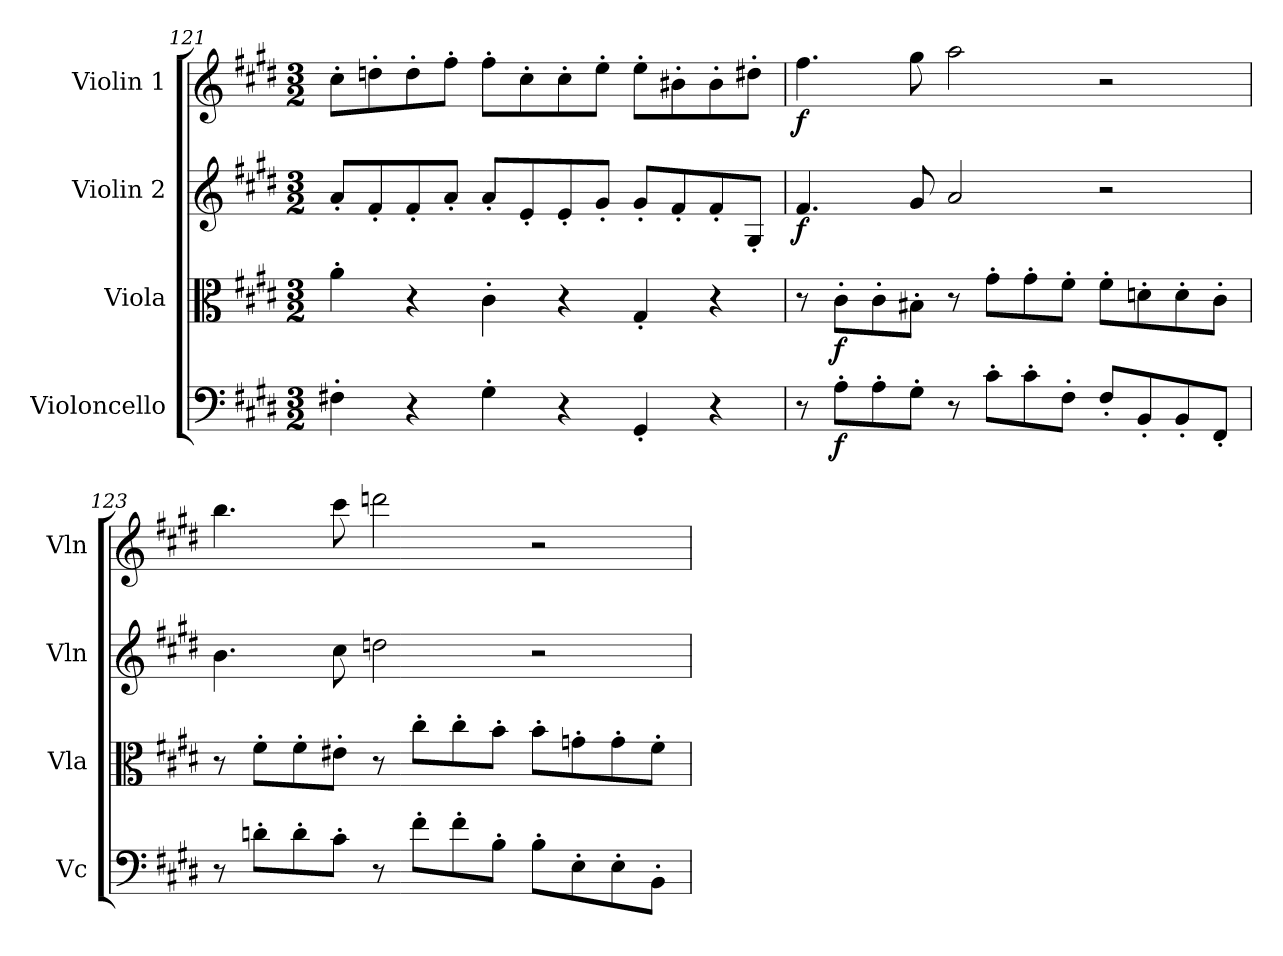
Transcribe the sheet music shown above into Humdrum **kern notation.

**kern	**dynam	**kern	**dynam	**kern	**dynam	**kern	**dynam
*part4	*part4	*part3	*part3	*part2	*part2	*part1	*part1
*staff4	*staff4	*staff3	*staff3	*staff2	*staff2	*staff1	*staff1
*I"Violoncello	*	*I"Viola	*	*I"Violin 2	*	*I"Violin 1	*
*I'Vc	*	*I'Vla	*	*I'Vln	*	*I'Vln	*
*clefF4	*	*clefC3	*	*clefG2	*	*clefG2	*
*k[f#c#g#d#]	*	*k[f#c#g#d#]	*	*k[f#c#g#d#]	*	*k[f#c#g#d#]	*
*M3/2	*	*M3/2	*	*M3/2	*	*M3/2	*
=121	=121	=121	=121	=121	=121	=121	=121
4F#X'\	.	4a'\	.	8a'/L	.	8cc#'\L	.
.	.	.	.	8f#'/	.	8ddn'\	.
4r	.	4r	.	8f#'/	.	8dd'\	.
.	.	.	.	8a'/J	.	8ff#'\J	.
4G#'\	.	4c#'\	.	8a'/L	.	8ff#'\L	.
.	.	.	.	8e'/	.	8cc#'\	.
4r	.	4r	.	8e'/	.	8cc#'\	.
.	.	.	.	8g#'/J	.	8ee'\J	.
4GG#'/	.	4G#'/	.	8g#'/L	.	8ee'\L	.
.	.	.	.	8f#'/	.	8b#X'\	.
4r	.	4r	.	8f#'/	.	8b#'\	.
.	.	.	.	8G#'/J	.	8dd#X'\J	.
!!LO:LB:g=z
=122	=122	=122	=122	=122	=122	=122	=122
!	!	!	!	!	!LO:DY:b	!	!LO:DY:b
8r	.	8r	.	4.f#/	f	4.ff#\	f
!	!LO:DY:b	!	!LO:DY:b	!	!	!	!
8A'\L	f	8c#'\L	f	.	.	.	.
8A'\	.	8c#'\	.	.	.	.	.
8G#'\J	.	8B#X'\J	.	8g#/	.	8gg#\	.
8r	.	8r	.	2a/	.	2aa\	.
8c#'\L	.	8g#'\L	.	.	.	.	.
8c#'\	.	8g#'\	.	.	.	.	.
8F#'\J	.	8f#'\J	.	.	.	.	.
8F#'/L	.	8f#'\L	.	2r	.	2r	.
8BB'/	.	8dn'\	.	.	.	.	.
8BB'/	.	8d'\	.	.	.	.	.
8FF#'/J	.	8c#'\J	.	.	.	.	.
=123	=123	=123	=123	=123	=123	=123	=123
8r	.	8r	.	4.b\	.	4.bb\	.
8dn'\L	.	8f#'\L	.	.	.	.	.
8d'\	.	8f#'\	.	.	.	.	.
8c#'\J	.	8e#X'\J	.	8cc#\	.	8ccc#\	.
8r	.	8r	.	2ddn\	.	2dddn\	.
8f#'\L	.	8cc#'\L	.	.	.	.	.
8f#'\	.	8cc#'\	.	.	.	.	.
8B'\J	.	8b'\J	.	.	.	.	.
8B'\L	.	8b'\L	.	2r	.	2r	.
8E'\	.	8gn'\	.	.	.	.	.
8E'\	.	8g'\	.	.	.	.	.
8BB'\J	.	8f#'\J	.	.	.	.	.
=	=	=	=	=	=	=	=
*-	*-	*-	*-	*-	*-	*-	*-
